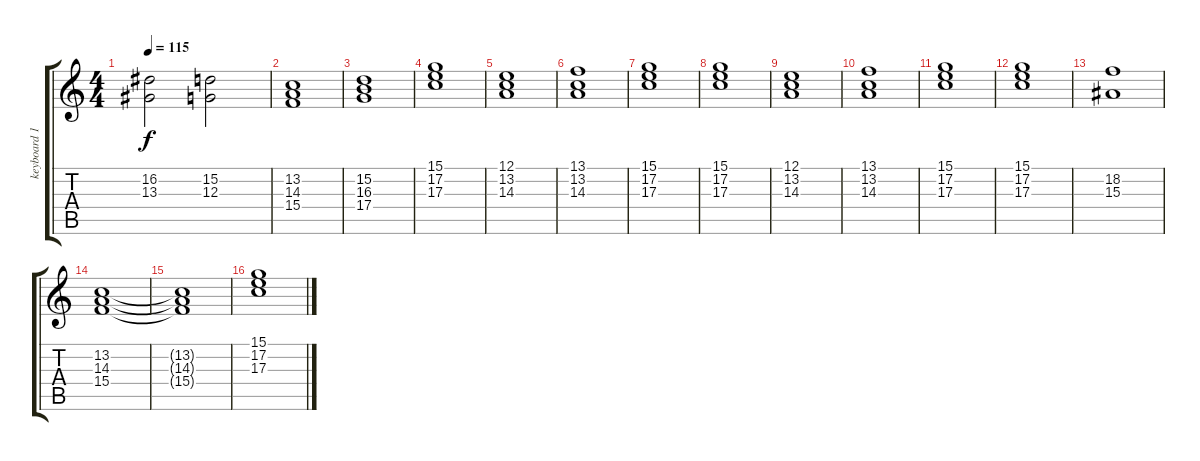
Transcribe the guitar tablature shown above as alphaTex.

\track ("keyboard 1" "keyboard 1") {instrument brightacousticpiano}
\staff {score tabs}
\tuning (E4 B3 G3 D3 A2 E2) {hide}
\ts (4 4)
\tempo 115
\clef g2
\ks c
(16.2 13.3).2{dy f} (15.2 12.3).2 |
(13.2 14.3 15.4).1 |
(15.2 16.3 17.4).1 |
(15.1 17.2 17.3).1 |
(12.1 13.2 14.3).1 |
(13.1 13.2 14.3).1 |
(15.1 17.2 17.3).1 |
(15.1 17.2 17.3).1 |
(12.1 13.2 14.3).1 |
(13.1 13.2 14.3).1 |
(15.1 17.2 17.3).1 |
(15.1 17.2 17.3).1 |
(18.2 15.3).1 |
(13.2 14.3 15.4).1 |
(13.2{t} 14.3{t} 15.4{t}).1 |
(15.1 17.2 17.3).1
